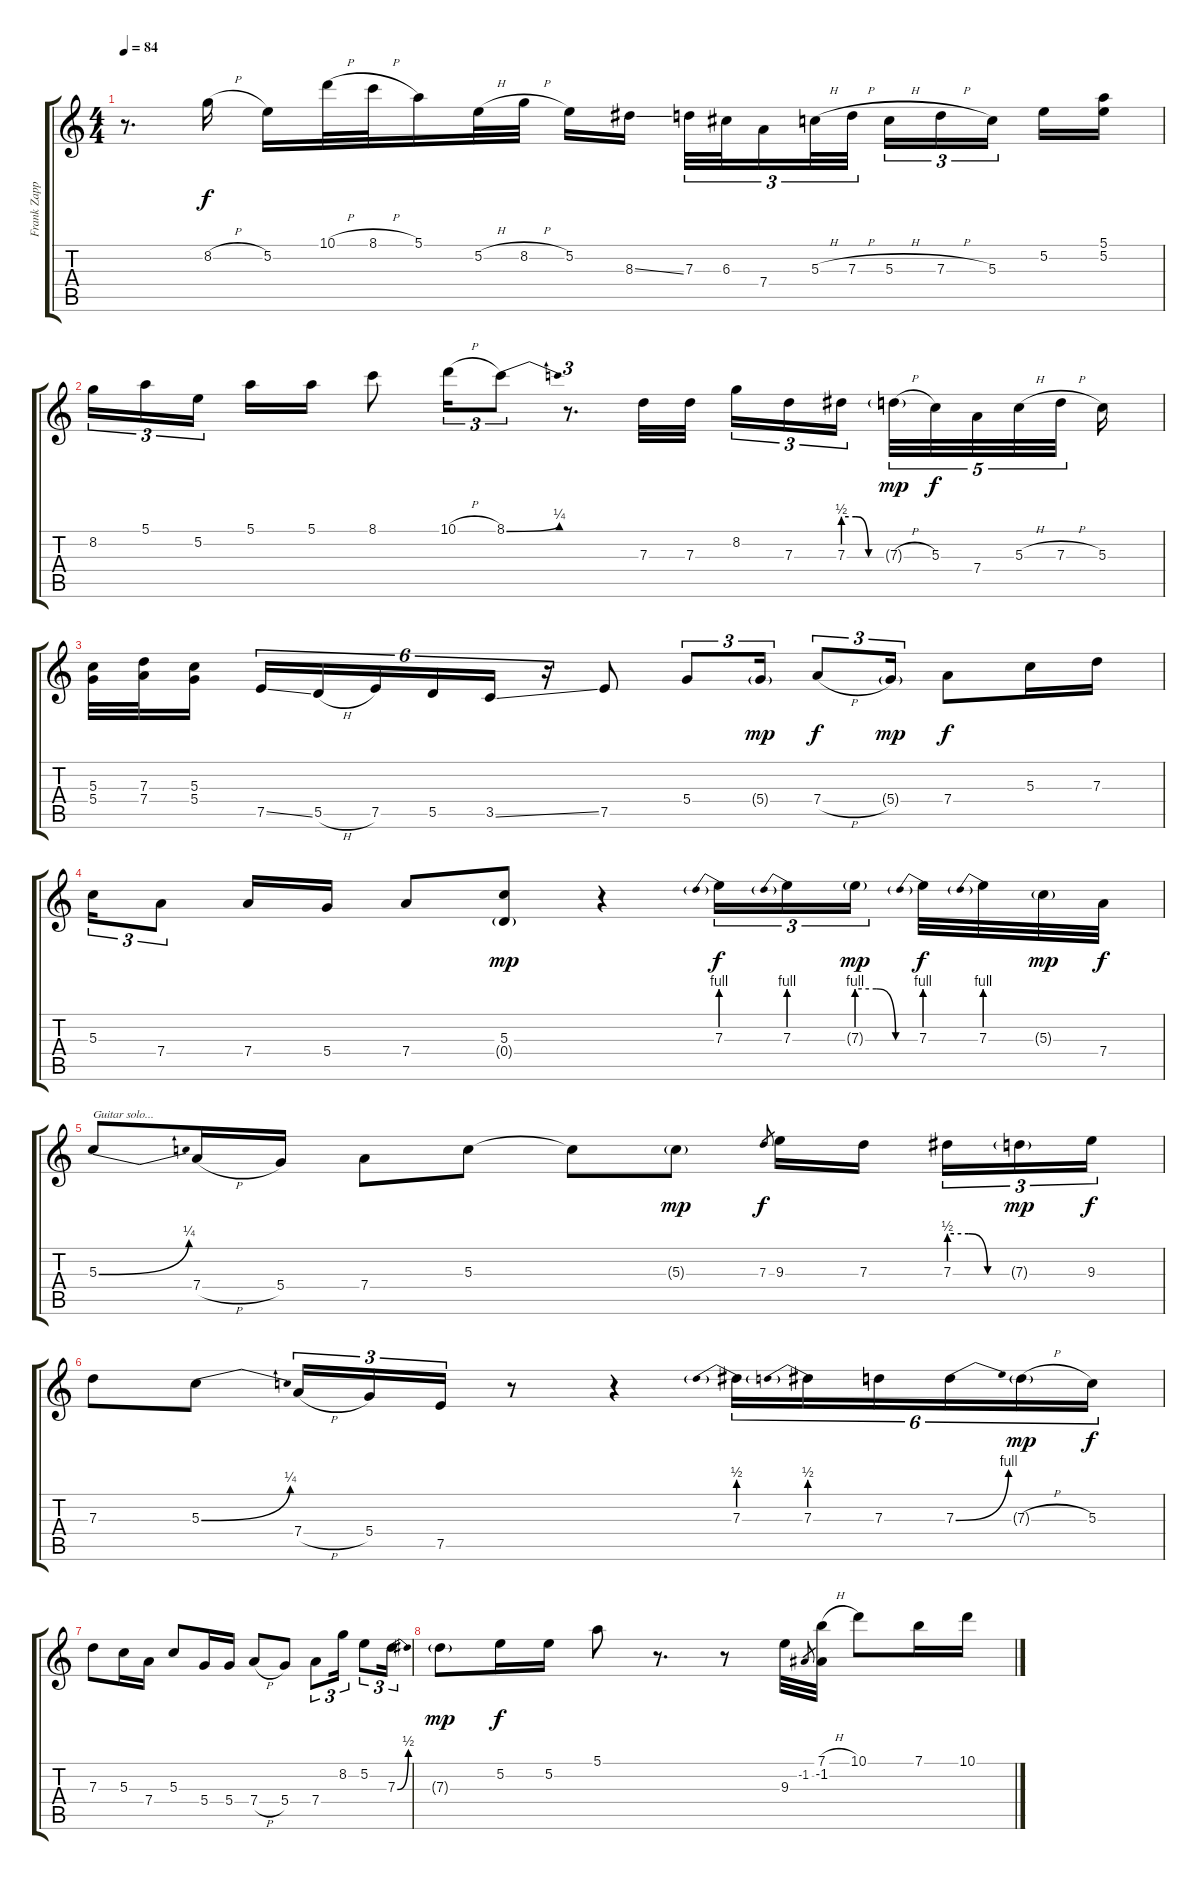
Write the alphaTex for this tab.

\track ("Frank Zappa - Guitar" "Frank Zapp") {instrument distortionguitar}
\staff {score tabs}
\tuning (E4 B3 G3 D3 A2 E2) {hide}
\ts (4 4)
\tempo 84
\clef g2
\ks c
r.8{d dy f} 8.2{h}.16 5.2.16 10.1{h}.32 8.1{h}.32 5.1.16 5.2{h}.32 8.2{h}.32 5.2.16 8.3{ss}.16 7.3.32{tu (3 2)} 6.3.32{tu (3 2)} 7.4.16{tu (3 2)} 5.3{h}.32{tu (3 2)} 7.3{h}.32{tu (3 2)} 5.3{h}.16{tu (3 2)} 7.3{h}.16{tu (3 2)} 5.3.16{tu (3 2)} 5.2.16 (5.1 5.2).16 |
8.2.16{tu (3 2)} 5.1.16{tu (3 2)} 5.2.16{tu (3 2)} 5.1.16 5.1.16 8.1.8 10.1{h}.16{tu (3 2)} 8.1{be (bend 0 0 60 1)}.8{tu (3 2)} r.8{d tu (3 2)} 7.3.32 7.3.32 8.2.16{tu (3 2)} 7.3.16{tu (3 2)} 7.3{be (custom 0 2 20 2 40 0 60 0)}.16{tu (3 2)} 7.3{h g}.32{tu (5 4) dy mp} 5.3.32{tu (5 4) dy f} 7.4.32{tu (5 4)} 5.3{h}.32{tu (5 4)} 7.3{h}.32{tu (5 4)} 5.3.16 |
(5.3 5.4).32 (7.3 7.4).32 (5.3 5.4).16 7.5{ss}.16{tu (6 4)} 5.5{h}.16{tu (6 4)} 7.5.16{tu (6 4)} 5.5.16{tu (6 4)} 3.5{ss}.16{tu (6 4)} r.16{tu (6 4)} 7.5.8 5.4.8{tu (3 2)} 5.4{g}.16{tu (3 2) dy mp} 7.4{h}.8{tu (3 2) dy f} 5.4{g}.16{tu (3 2) dy mp} 7.4.8{dy f} 5.3.16 7.3.16 |
5.3.16{tu (3 2)} 7.4.8{tu (3 2)} 7.4.16 5.4.16 7.4.8 (5.3 0.4{g}).8{dy mp} r.4 7.3{be (prebend 0 4 60 4)}.16{tu (3 2) dy f} 7.3{be (prebend 0 4 60 4)}.16{tu (3 2)} 7.3{be (custom 0 4 20 4 40 0 60 0) g}.16{tu (3 2) dy mp} 7.3{be (prebend 0 4 60 4)}.32{dy f} 7.3{be (prebend 0 4 60 4)}.32 5.3{g}.32{dy mp} 7.4.32{dy f} |
5.3{be (bend 0 0 60 1)}.8{txt "Guitar solo..."} 7.4{h}.16 5.4.16 7.4.8 5.3.8 5.3{t}.8 5.3{g}.8{dy mp} 7.3.8{gr dy f} 9.3.16 7.3.16 7.3{be (custom 0 2 20 2 40 0 60 0)}.16{tu (3 2)} 7.3{g}.16{tu (3 2) dy mp} 9.3.16{tu (3 2) dy f} |
7.3.8 5.3{be (bend 0 0 60 1)}.8 7.4{h}.16{tu (3 2)} 5.4.16{tu (3 2)} 7.5.16{tu (3 2)} r.8 r.4 7.3{be (prebend 0 2 60 2)}.16{tu (6 4)} 7.3{be (prebend 0 2 60 2)}.16{tu (6 4)} 7.3.16{tu (6 4)} 7.3{be (bend 0 0 60 4)}.16{tu (6 4)} 7.3{h g}.16{tu (6 4) dy mp} 5.3.16{tu (6 4) dy f} |
7.3.8 5.3.16 7.4.16 5.3.8 5.4.16 5.4.16 7.4{h}.8 5.4.8 7.4.8{tu (3 2)} 8.2.16{tu (3 2)} 5.2.8{tu (3 2)} 7.3{be (bend 0 0 60 2)}.16{tu (3 2)} |
7.3{g}.8{dy mp} 5.2.16{dy f} 5.2.16 5.1.8 r.8{d} r.8 9.3.32 -1.2.8{gr} (7.1{h} -1.2).32 10.1.8 7.1.16 10.1.16
